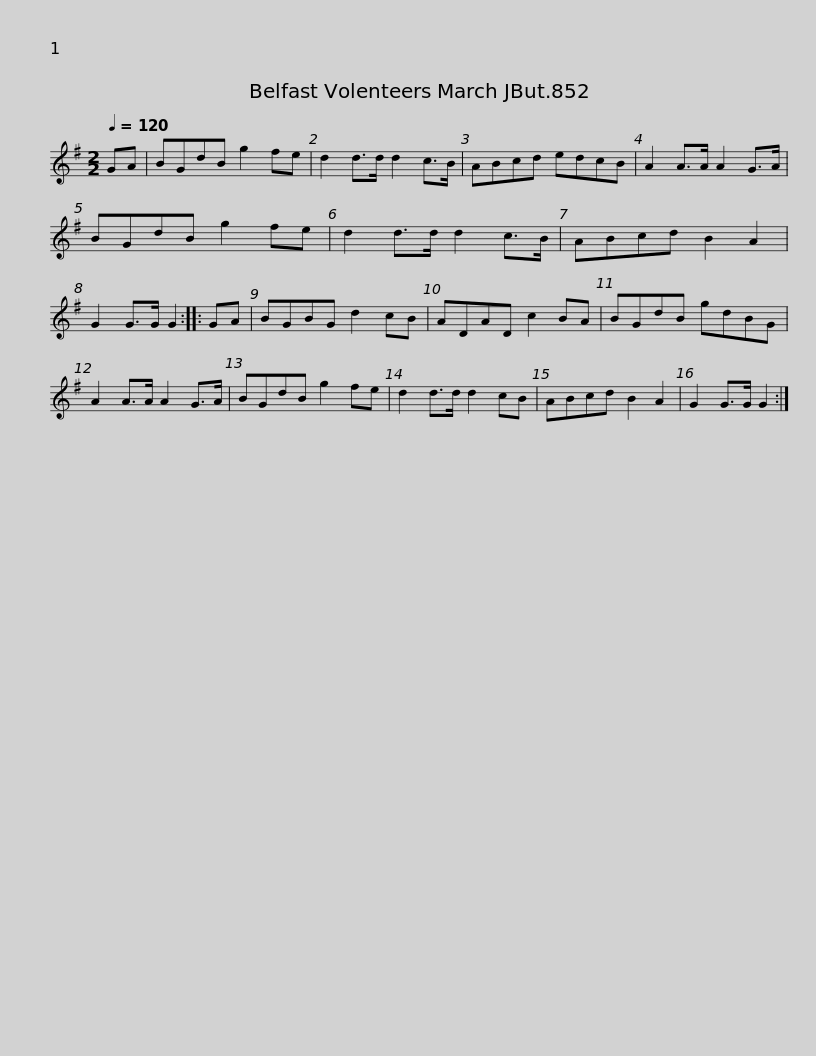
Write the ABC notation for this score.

X:1
L:1/8
Q:1/4=120
M:2/2
I:linebreak $
K:G
V:1 treble
V:1
 GA | BGdB g2 fe | d2 d>d d2 c>B | ABcd edcB | A2 A>A A2 G>A | %5
 BGdB g2 fe | d2 d>d d2 c>B |$ ABcd B2 A2 | G2 G>G G2 :: GA | %10
 BGBG d2 cB | ADAD c2 BA | BGdB gdBG | A2 A>A A2 G>A |$ BGdB g2 fe | %15
 d2 d>d d2 cB | ABcd B2 A2 | G2 G>G G2 :| %18
